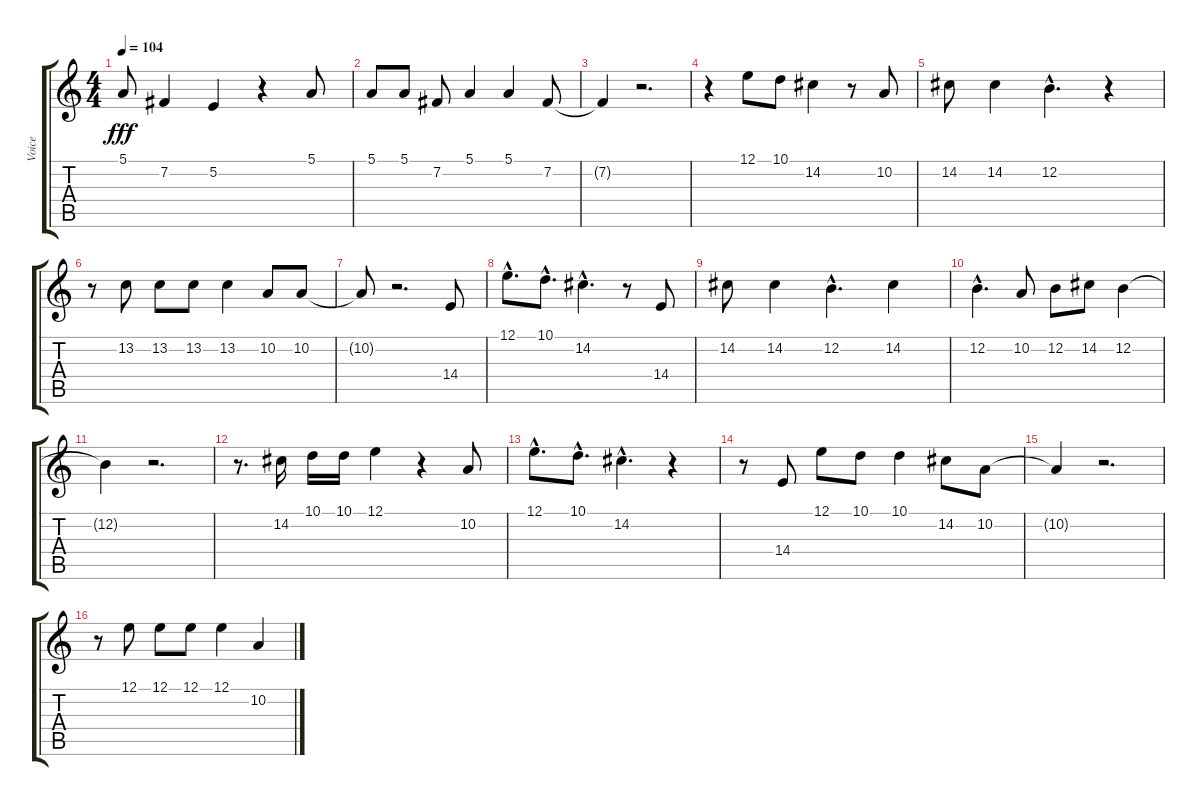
\track ("Voice" "Voice") {instrument shakuhachi}
\staff {score tabs}
\tuning (E4 B3 G3 D3 A2 E2) {hide}
\ts (4 4)
\tempo 104
\clef g2
\ks c
5.1.8{dy fff} 7.2.4 5.2.4 r.4 5.1.8 |
5.1.8 5.1.8 7.2.8 5.1.4 5.1.4 7.2.8 |
7.2{t}.4 r.2{d} |
r.4 12.1.8{instrument synthbrass2} 10.1.8 14.2.4 r.8 10.2.8 |
14.2.8 14.2.4 12.2{hac}.4{d} r.4 |
r.8 13.2.8 13.2.8 13.2.8 13.2.4 10.2.8 10.2.8 |
10.2{t}.8 r.2{d} 14.4.8 |
12.1{hac}.8{d} 10.1{hac}.8{d} 14.2{hac}.4{d} r.8 14.4.8 |
14.2.8 14.2.4 12.2{hac}.4{d} 14.2.4 |
12.2{hac}.4{d} 10.2.8 12.2.8 14.2.8 12.2.4 |
12.2{t}.4 r.2{d} |
r.8{d} 14.2.16 10.1.16 10.1.16 12.1.4 r.4 10.2.8 |
12.1{hac}.8{d} 10.1{hac}.8{d} 14.2{hac}.4{d} r.4 |
r.8 14.4.8 12.1.8 10.1.8 10.1.4 14.2.8 10.2.8 |
10.2{t}.4 r.2{d} |
r.8 12.1.8 12.1.8 12.1.8 12.1.4 10.2.4
